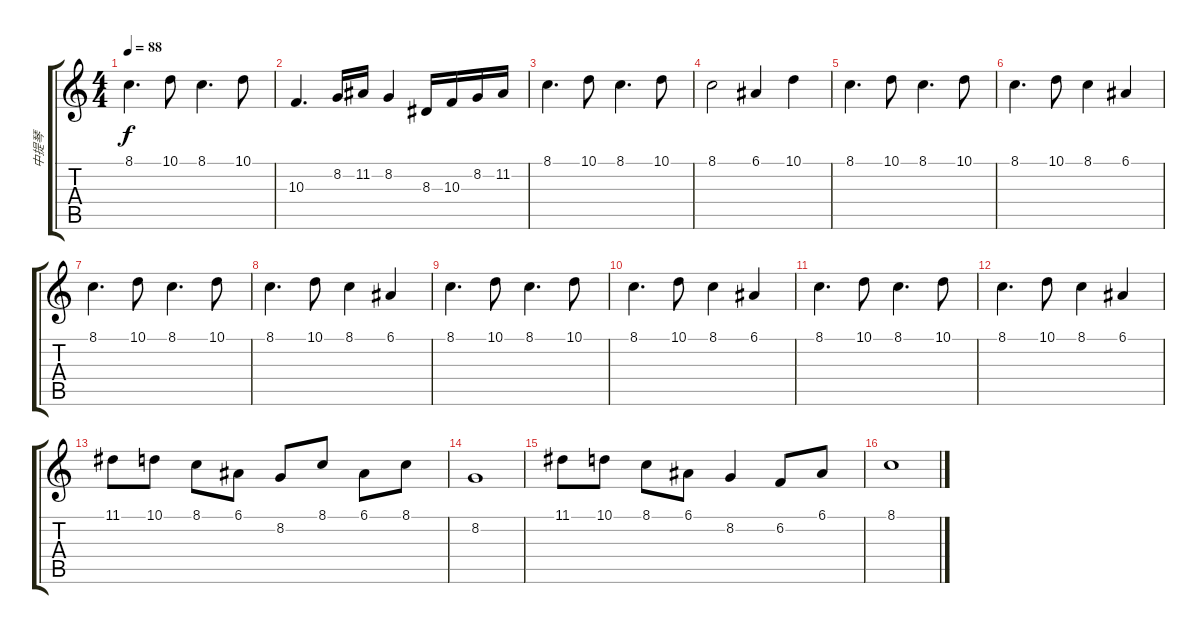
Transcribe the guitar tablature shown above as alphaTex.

\track ("中提琴" "中提琴") {instrument viola}
\staff {score tabs}
\tuning (E4 B3 G3 D3 A2 E2) {hide}
\ts (4 4)
\tempo 88
\clef g2
\ks c
8.1.4{d dy f} 10.1.8 8.1.4{d} 10.1.8 |
10.3.4{d} 8.2.16 11.2.16 8.2.4 8.3.16 10.3.16 8.2.16 11.2.16 |
8.1.4{d} 10.1.8 8.1.4{d} 10.1.8 |
8.1.2 6.1.4 10.1.4 |
8.1.4{d} 10.1.8 8.1.4{d} 10.1.8 |
8.1.4{d} 10.1.8 8.1.4 6.1.4 |
8.1.4{d} 10.1.8 8.1.4{d} 10.1.8 |
8.1.4{d} 10.1.8 8.1.4 6.1.4 |
8.1.4{d} 10.1.8 8.1.4{d} 10.1.8 |
8.1.4{d} 10.1.8 8.1.4 6.1.4 |
8.1.4{d} 10.1.8 8.1.4{d} 10.1.8 |
8.1.4{d} 10.1.8 8.1.4 6.1.4 |
11.1.8 10.1.8 8.1.8 6.1.8 8.2.8 8.1.8 6.1.8 8.1.8 |
8.2.1 |
11.1.8 10.1.8 8.1.8 6.1.8 8.2.4 6.2.8 6.1.8 |
8.1.1
